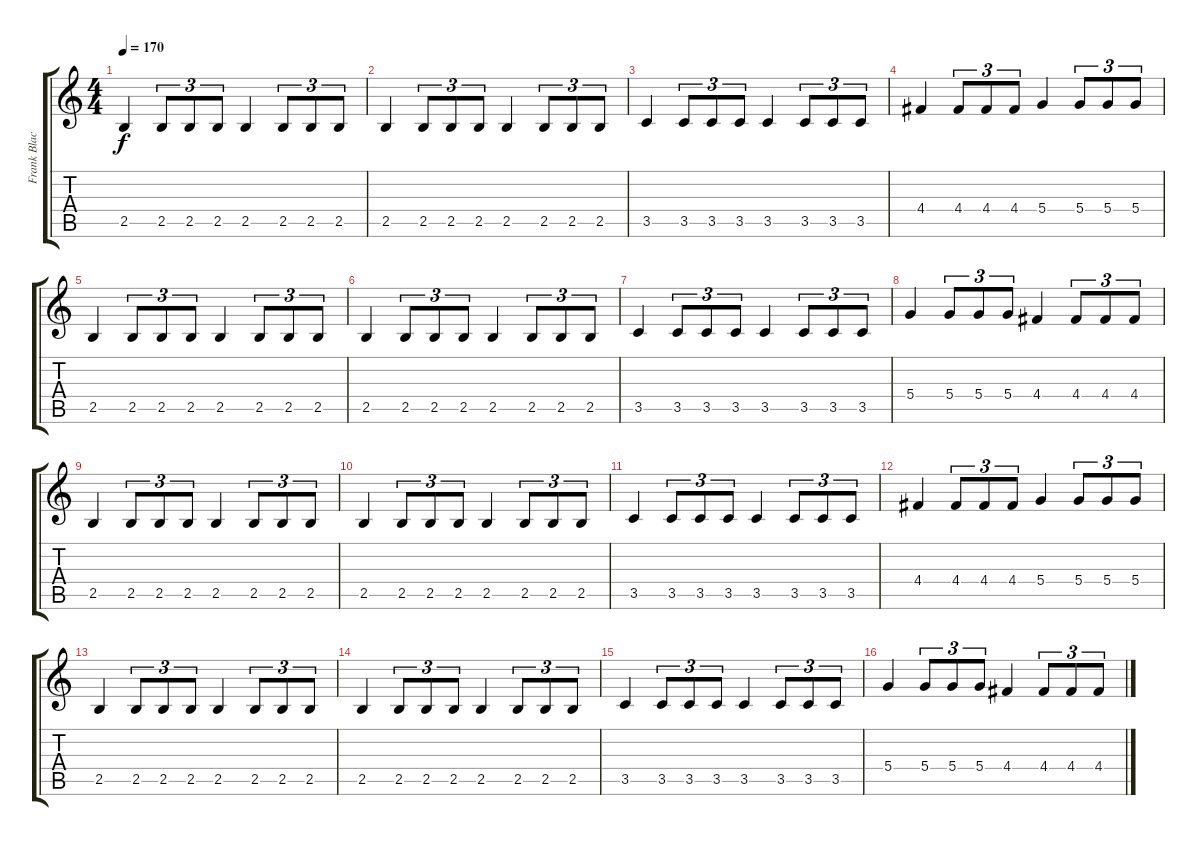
\track ("Frank Blackfire" "Frank Blac") {instrument distortionguitar}
\staff {score tabs}
\tuning (E4 B3 G3 D3 A2 E2) {hide}
\ts (4 4)
\tempo 170
\clef g2
\ks c
2.5.4{dy f} 2.5.8{tu (3 2)} 2.5.8{tu (3 2)} 2.5.8{tu (3 2)} 2.5.4 2.5.8{tu (3 2)} 2.5.8{tu (3 2)} 2.5.8{tu (3 2)} |
2.5.4 2.5.8{tu (3 2)} 2.5.8{tu (3 2)} 2.5.8{tu (3 2)} 2.5.4 2.5.8{tu (3 2)} 2.5.8{tu (3 2)} 2.5.8{tu (3 2)} |
3.5.4 3.5.8{tu (3 2)} 3.5.8{tu (3 2)} 3.5.8{tu (3 2)} 3.5.4 3.5.8{tu (3 2)} 3.5.8{tu (3 2)} 3.5.8{tu (3 2)} |
4.4.4 4.4.8{tu (3 2)} 4.4.8{tu (3 2)} 4.4.8{tu (3 2)} 5.4.4 5.4.8{tu (3 2)} 5.4.8{tu (3 2)} 5.4.8{tu (3 2)} |
2.5.4 2.5.8{tu (3 2)} 2.5.8{tu (3 2)} 2.5.8{tu (3 2)} 2.5.4 2.5.8{tu (3 2)} 2.5.8{tu (3 2)} 2.5.8{tu (3 2)} |
2.5.4 2.5.8{tu (3 2)} 2.5.8{tu (3 2)} 2.5.8{tu (3 2)} 2.5.4 2.5.8{tu (3 2)} 2.5.8{tu (3 2)} 2.5.8{tu (3 2)} |
3.5.4 3.5.8{tu (3 2)} 3.5.8{tu (3 2)} 3.5.8{tu (3 2)} 3.5.4 3.5.8{tu (3 2)} 3.5.8{tu (3 2)} 3.5.8{tu (3 2)} |
5.4.4 5.4.8{tu (3 2)} 5.4.8{tu (3 2)} 5.4.8{tu (3 2)} 4.4.4 4.4.8{tu (3 2)} 4.4.8{tu (3 2)} 4.4.8{tu (3 2)} |
2.5.4 2.5.8{tu (3 2)} 2.5.8{tu (3 2)} 2.5.8{tu (3 2)} 2.5.4 2.5.8{tu (3 2)} 2.5.8{tu (3 2)} 2.5.8{tu (3 2)} |
2.5.4 2.5.8{tu (3 2)} 2.5.8{tu (3 2)} 2.5.8{tu (3 2)} 2.5.4 2.5.8{tu (3 2)} 2.5.8{tu (3 2)} 2.5.8{tu (3 2)} |
3.5.4 3.5.8{tu (3 2)} 3.5.8{tu (3 2)} 3.5.8{tu (3 2)} 3.5.4 3.5.8{tu (3 2)} 3.5.8{tu (3 2)} 3.5.8{tu (3 2)} |
4.4.4 4.4.8{tu (3 2)} 4.4.8{tu (3 2)} 4.4.8{tu (3 2)} 5.4.4 5.4.8{tu (3 2)} 5.4.8{tu (3 2)} 5.4.8{tu (3 2)} |
2.5.4 2.5.8{tu (3 2)} 2.5.8{tu (3 2)} 2.5.8{tu (3 2)} 2.5.4 2.5.8{tu (3 2)} 2.5.8{tu (3 2)} 2.5.8{tu (3 2)} |
2.5.4 2.5.8{tu (3 2)} 2.5.8{tu (3 2)} 2.5.8{tu (3 2)} 2.5.4 2.5.8{tu (3 2)} 2.5.8{tu (3 2)} 2.5.8{tu (3 2)} |
3.5.4 3.5.8{tu (3 2)} 3.5.8{tu (3 2)} 3.5.8{tu (3 2)} 3.5.4 3.5.8{tu (3 2)} 3.5.8{tu (3 2)} 3.5.8{tu (3 2)} |
5.4.4 5.4.8{tu (3 2)} 5.4.8{tu (3 2)} 5.4.8{tu (3 2)} 4.4.4 4.4.8{tu (3 2)} 4.4.8{tu (3 2)} 4.4.8{tu (3 2)}
